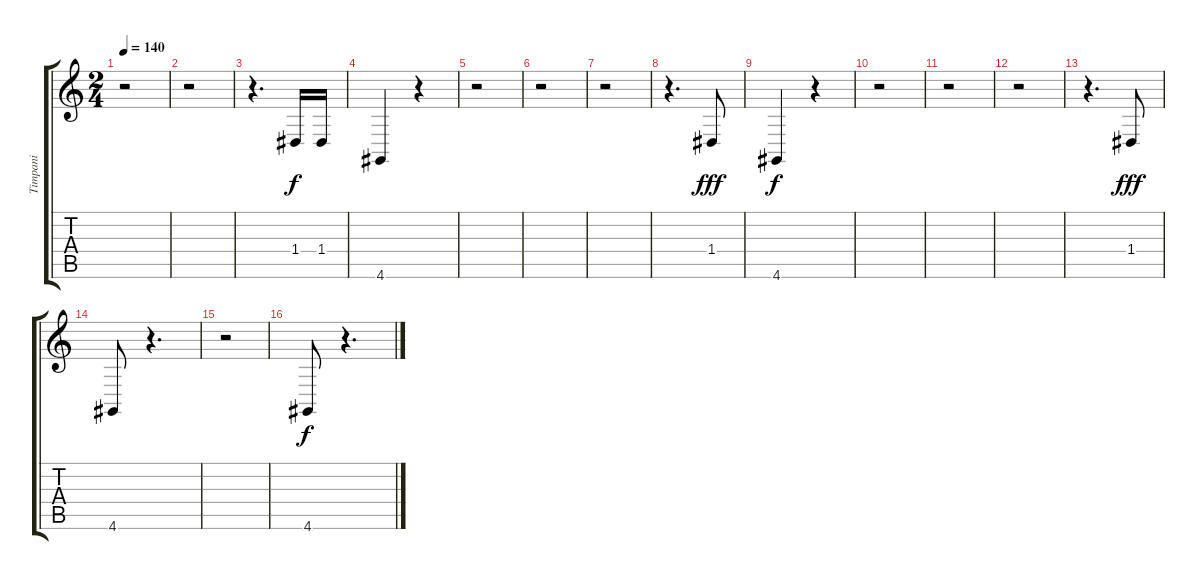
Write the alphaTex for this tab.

\track ("Timpani" "Timpani") {instrument timpani}
\staff {score tabs}
\tuning (E4 B3 G3 D3 A2 E2) {hide}
\ts (2 4)
\tempo 140
\clef g2
\ks c
r.2{dy fff} |
r.2 |
r.4{d} 1.4.16{dy f} 1.4.16 |
4.6.4 r.4 |
r.2 |
r.2 |
r.2 |
r.4{d} 1.4.8{dy fff} |
4.6.4{dy f} r.4 |
r.2 |
r.2 |
r.2 |
r.4{d} 1.4.8{dy fff} |
4.6.8 r.4{d} |
r.2 |
4.6.8{dy f} r.4{d}
